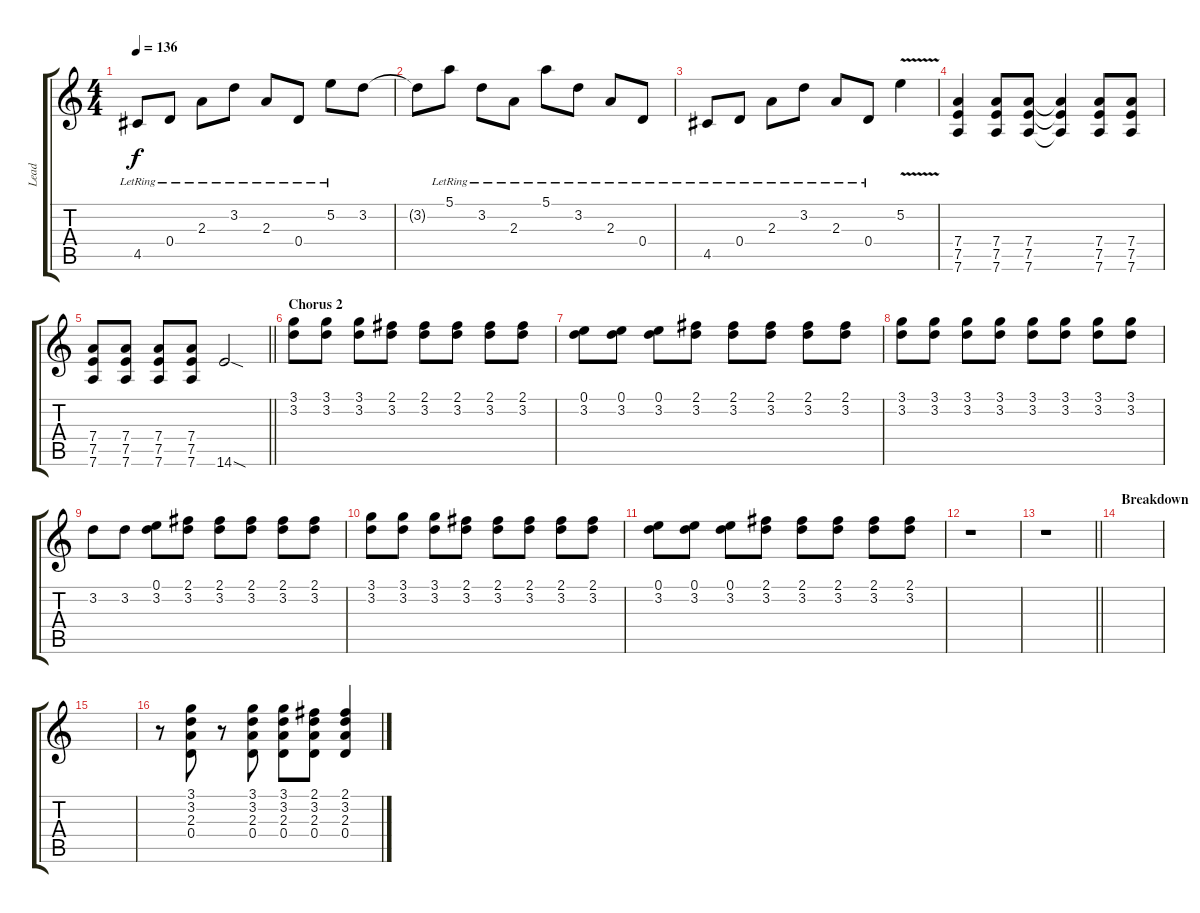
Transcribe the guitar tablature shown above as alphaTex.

\track ("Lead" "Lead") {instrument distortionguitar}
\staff {score tabs}
\tuning (E4 B3 G3 D3 A2 D2) {hide}
\ts (4 4)
\tempo 136
\clef g2
\ks c
4.5{lr}.8{dy f} 0.4{lr}.8 2.3{lr}.8 3.2{lr}.8 2.3{lr}.8 0.4{lr}.8 5.2{lr}.8 3.2.8 |
3.2{t}.8 5.1{lr}.8 3.2{lr}.8 2.3{lr}.8 5.1{lr}.8 3.2{lr}.8 2.3{lr}.8 0.4{lr}.8 |
4.5{lr}.8 0.4{lr}.8 2.3{lr}.8 3.2{lr}.8 2.3{lr}.8 0.4{lr}.8 5.2{v}.4 |
(7.4 7.5 7.6).4 (7.4 7.5 7.6).8 (7.4 7.5 7.6).8 (7.4{t} 7.5{t} 7.6{t}).4 (7.4 7.5 7.6).8 (7.4 7.5 7.6).8 |
\barLineRight lightlight
(7.4 7.5 7.6).8 (7.4 7.5 7.6).8 (7.4 7.5 7.6).8 (7.4 7.5 7.6).8 14.6{sod}.2 |
\section ("" "Chorus 2")
(3.1 3.2).8 (3.1 3.2).8 (3.1 3.2).8 (2.1 3.2).8 (2.1 3.2).8 (2.1 3.2).8 (2.1 3.2).8 (2.1 3.2).8 |
(0.1 3.2).8 (0.1 3.2).8 (0.1 3.2).8 (2.1 3.2).8 (2.1 3.2).8 (2.1 3.2).8 (2.1 3.2).8 (2.1 3.2).8 |
(3.1 3.2).8 (3.1 3.2).8 (3.1 3.2).8 (3.1 3.2).8 (3.1 3.2).8 (3.1 3.2).8 (3.1 3.2).8 (3.1 3.2).8 |
3.2.8 3.2.8 (0.1 3.2).8 (2.1 3.2).8 (2.1 3.2).8 (2.1 3.2).8 (2.1 3.2).8 (2.1 3.2).8 |
(3.1 3.2).8 (3.1 3.2).8 (3.1 3.2).8 (2.1 3.2).8 (2.1 3.2).8 (2.1 3.2).8 (2.1 3.2).8 (2.1 3.2).8 |
(0.1 3.2).8 (0.1 3.2).8 (0.1 3.2).8 (2.1 3.2).8 (2.1 3.2).8 (2.1 3.2).8 (2.1 3.2).8 (2.1 3.2).8 |
r.1 |
\barLineRight lightlight
r.1 |
\section ("" "Breakdown")
|
|
r.8 (3.1 3.2 2.3 0.4).8 r.8 (3.1 3.2 2.3 0.4).8 (3.1 3.2 2.3 0.4).8 (2.1 3.2 2.3 0.4).8 (2.1 3.2 2.3 0.4).4
